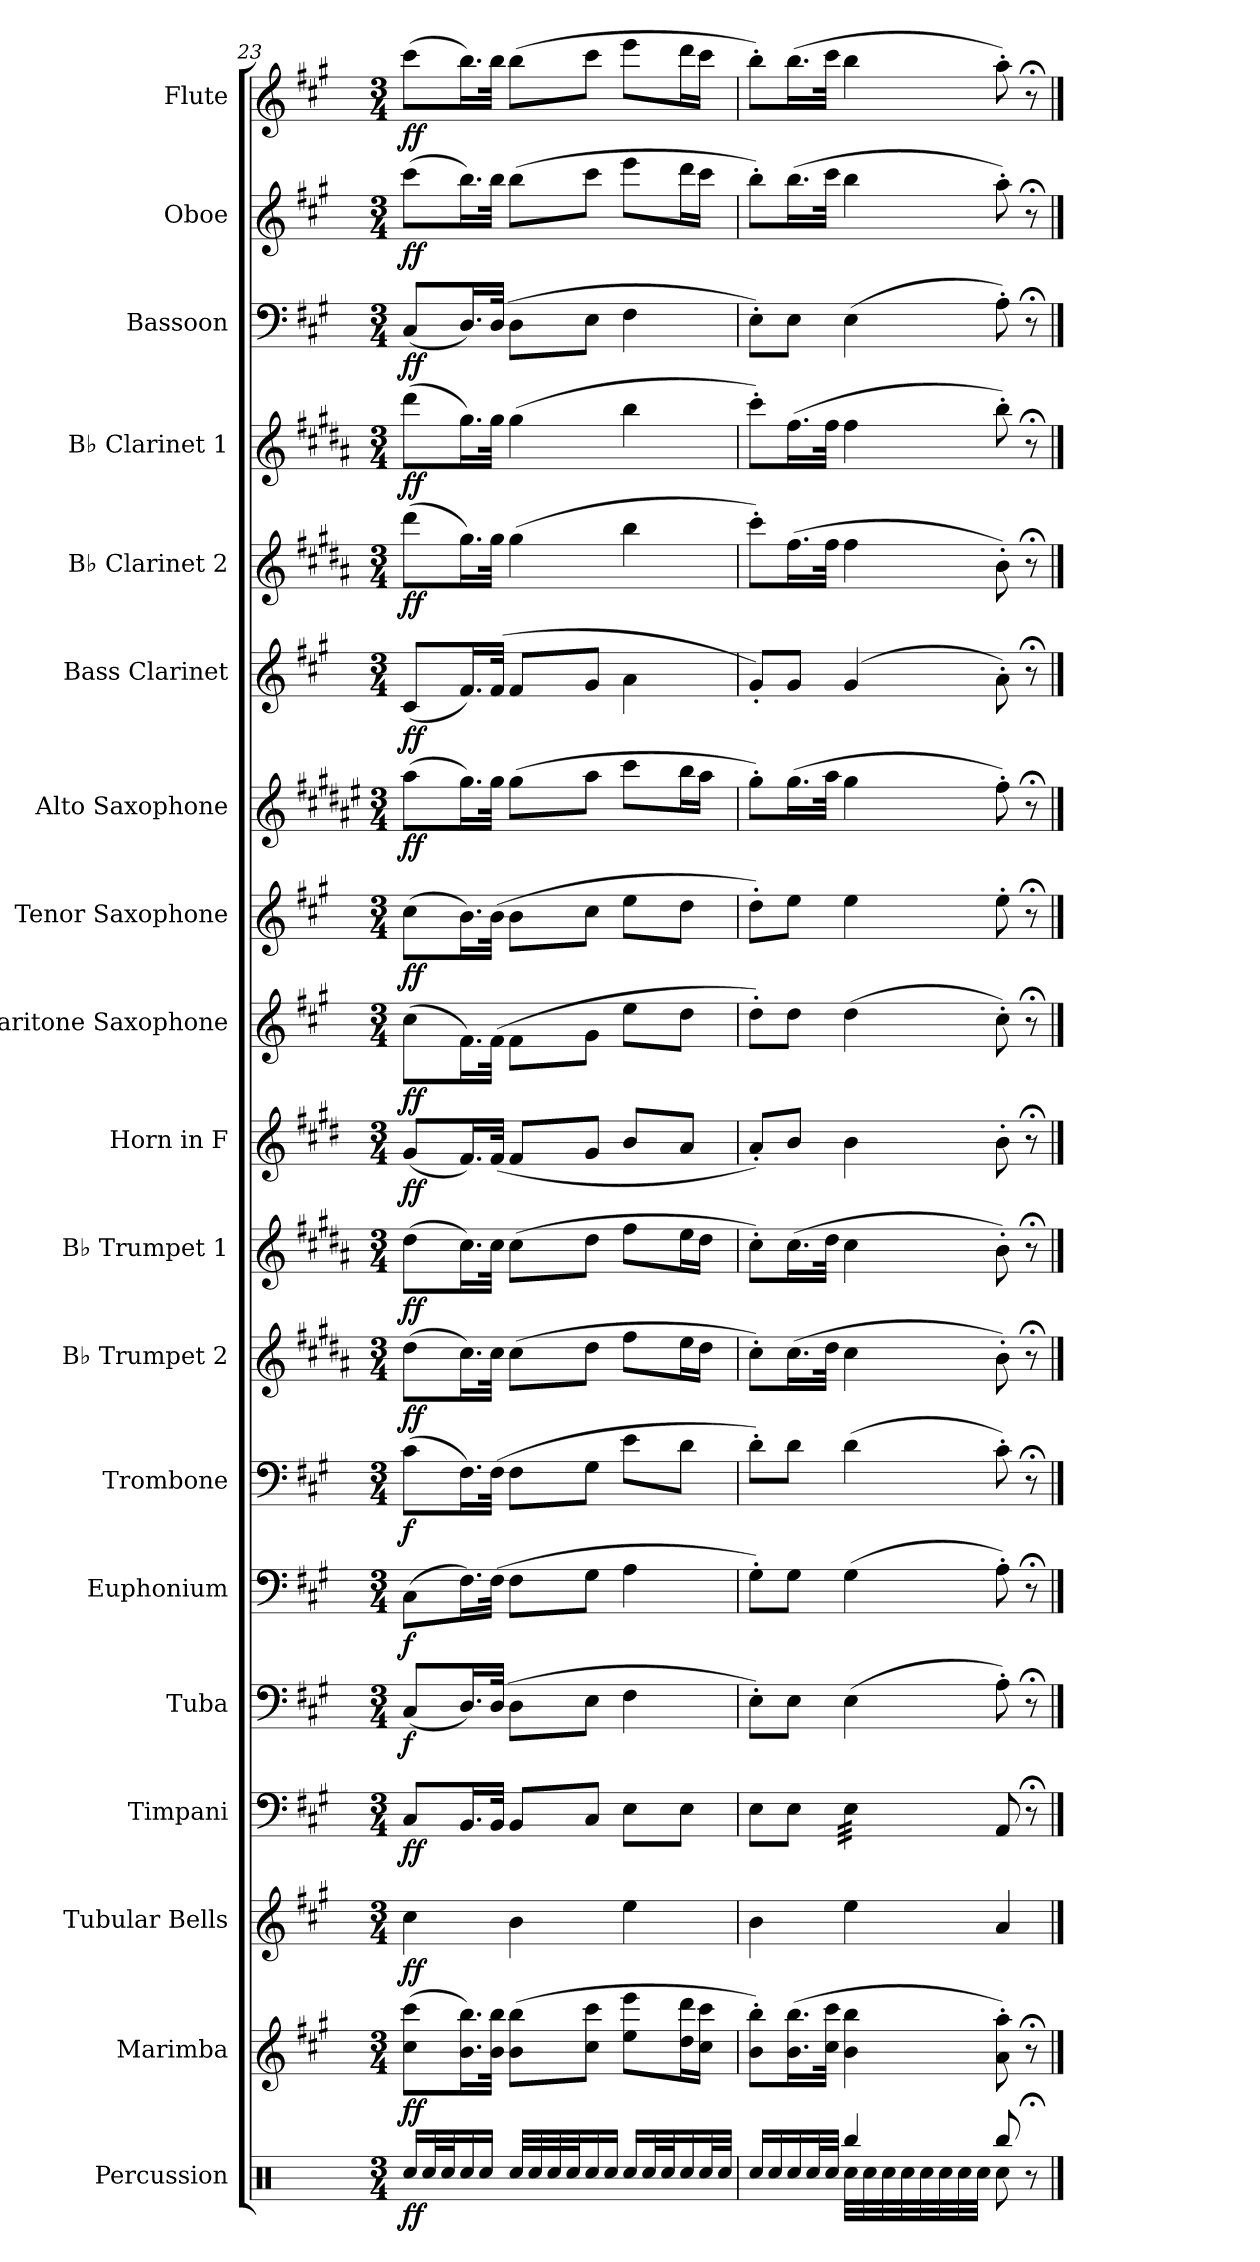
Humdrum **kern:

**kern	**dynam	**kern	**dynam	**kern	**dynam	**kern	**dynam	**kern	**dynam	**kern	**dynam	**kern	**dynam	**kern	**dynam	**kern	**dynam	**kern	**dynam	**kern	**dynam	**kern	**dynam	**kern	**dynam	**kern	**dynam	**kern	**dynam	**kern	**dynam	**kern	**dynam	**kern	**dynam	**kern	**dynam
*part19	*part19	*part18	*part18	*part17	*part17	*part16	*part16	*part15	*part15	*part14	*part14	*part13	*part13	*part12	*part12	*part11	*part11	*part10	*part10	*part9	*part9	*part8	*part8	*part7	*part7	*part6	*part6	*part5	*part5	*part4	*part4	*part3	*part3	*part2	*part2	*part1	*part1
*staff19	*staff19	*staff18	*staff18	*staff17	*staff17	*staff16	*staff16	*staff15	*staff15	*staff14	*staff14	*staff13	*staff13	*staff12	*staff12	*staff11	*staff11	*staff10	*staff10	*staff9	*staff9	*staff8	*staff8	*staff7	*staff7	*staff6	*staff6	*staff5	*staff5	*staff4	*staff4	*staff3	*staff3	*staff2	*staff2	*staff1	*staff1
*I"Percussion	*	*I"Marimba	*	*I"Tubular Bells	*	*I"Timpani	*	*I"Tuba	*	*I"Euphonium	*	*I"Trombone	*	*I"B♭ Trumpet 2	*	*I"B♭ Trumpet 1	*	*I"Horn in F	*	*I"Baritone Saxophone	*	*I"Tenor Saxophone	*	*I"Alto Saxophone	*	*I"Bass Clarinet	*	*I"B♭ Clarinet 2	*	*I"B♭ Clarinet 1	*	*I"Bassoon	*	*I"Oboe	*	*I"Flute	*
*I'Perc.	*	*I'Mrm.	*	*I'T.B.	*	*I'Timp.	*	*I'Tba.	*	*I'Euph.	*	*I'Tbn.	*	*I'B♭ Tpt. 2	*	*I'B♭ Tpt. 1	*	*	*	*I'Bar. Sax.	*	*I'T. Sax.	*	*I'A. Sax.	*	*I'B. Cl.	*	*I'B♭ Cl. 2	*	*I'B♭ Cl. 1	*	*I'Bsn.	*	*I'Ob.	*	*I'Fl.	*
*clefX	*	*clefG2	*	*clefG2	*	*clefF4	*	*clefF4	*	*clefF4	*	*clefF4	*	*clefG2	*	*clefG2	*	*clefG2	*	*clefG2	*	*clefG2	*	*clefG2	*	*clefG2	*	*clefG2	*	*clefG2	*	*clefF4	*	*clefG2	*	*clefG2	*
*	*	*	*	*	*	*	*	*	*	*	*	*	*	*ITrd1c2	*	*ITrd1c2	*	*ITrd4c7	*	*ITrd12c21	*	*ITrd8c14	*	*ITrd5c9	*	*ITrd8c14	*	*ITrd1c2	*	*ITrd1c2	*	*	*	*	*	*	*
*k[]	*	*k[f#c#g#]	*	*k[f#c#g#]	*	*k[f#c#g#]	*	*k[f#c#g#]	*	*k[f#c#g#]	*	*k[f#c#g#]	*	*k[f#c#g#]	*	*k[f#c#g#]	*	*k[f#c#g#]	*	*k[f#c#g#]	*	*k[f#c#g#]	*	*k[f#c#g#]	*	*k[f#c#g#]	*	*k[f#c#g#]	*	*k[f#c#g#]	*	*k[f#c#g#]	*	*k[f#c#g#]	*	*k[f#c#g#]	*
*M3/4	*	*M3/4	*	*M3/4	*	*M3/4	*	*M3/4	*	*M3/4	*	*M3/4	*	*M3/4	*	*M3/4	*	*M3/4	*	*M3/4	*	*M3/4	*	*M3/4	*	*M3/4	*	*M3/4	*	*M3/4	*	*M3/4	*	*M3/4	*	*M3/4	*
=23	=23	=23	=23	=23	=23	=23	=23	=23	=23	=23	=23	=23	=23	=23	=23	=23	=23	=23	=23	=23	=23	=23	=23	=23	=23	=23	=23	=23	=23	=23	=23	=23	=23	=23	=23	=23	=23
!	!LO:DY:b	!	!LO:DY:b	!	!LO:DY:b	!	!LO:DY:b	!	!LO:DY:b	!	!LO:DY:b	!	!LO:DY:b	!	!LO:DY:b	!	!LO:DY:b	!	!LO:DY:b	!	!LO:DY:b	!	!LO:DY:b	!	!LO:DY:b	!	!LO:DY:b	!	!LO:DY:b	!	!LO:DY:b	!	!LO:DY:b	!	!LO:DY:b	!	!LO:DY:b
16Rcc/LL	ff	(>8cc#\ 8ccc#\L	ff	4cc#\	ff	8C#/L	ff	(>8C#/L	f	(>8C#\L	f	(>8c#\L	f	(>8cc#\L	ff	(>8cc#\L	ff	(>8c#/L	ff	(>8c#\L	ff	(>8c#\L	ff	(>8cc#\L	ff	(>8C#/L	ff	(>8ccc#\L	ff	(>8ccc#\L	ff	(>8C#/L	ff	(>8ccc#\L	ff	(>8ccc#\L	ff
32Rcc/L	.	.	.	.	.	.	.	.	.	.	.	.	.	.	.	.	.	.	.	.	.	.	.	.	.	.	.	.	.	.	.	.	.	.	.	.	.
32Rcc/J	.	.	.	.	.	.	.	.	.	.	.	.	.	.	.	.	.	.	.	.	.	.	.	.	.	.	.	.	.	.	.	.	.	.	.	.	.
16Rcc/	.	16.b\ 16.bb\L)	.	.	.	16.BB/L	.	16.D/L)	.	16.F#\L)	.	16.F#\L)	.	16.b\L)	.	16.b\L)	.	16.B/L)	.	16.F#\L)	.	16.B\L)	.	16.b\L)	.	16.F#/L)	.	16.ff#\L)	.	16.ff#\L)	.	16.D/L)	.	16.bb\L)	.	16.bb\L)	.
16Rcc/JJ	.	.	.	.	.	.	.	.	.	.	.	.	.	.	.	.	.	.	.	.	.	.	.	.	.	.	.	.	.	.	.	.	.	.	.	.	.
.	.	32b\ 32bb\JJk	.	.	.	32BB/JJk	.	(>32D/JJk	.	(>32F#\JJk	.	(>32F#\JJk	.	32b\JJk	.	32b\JJk	.	(<32B/JJk	.	(>32F#\JJk	.	(>32B\JJk	.	32b\JJk	.	(>32F#/JJk	.	32ff#\JJk	.	32ff#\JJk	.	(>32D/JJk	.	32bb\JJk	.	32bb\JJk	.
32Rcc/LLL	.	(>8b\ 8bb\L	.	4b\	.	8BB/L	.	8D\L	.	8F#\L	.	8F#\L	.	(>8b\L	.	(>8b\L	.	8B/L	.	8F#\L	.	8B\L	.	(>8b\L	.	8F#/L	.	(>4ff#\	.	(>4ff#\	.	8D\L	.	(>8bb\L	.	(>8bb\L	.
32Rcc/	.	.	.	.	.	.	.	.	.	.	.	.	.	.	.	.	.	.	.	.	.	.	.	.	.	.	.	.	.	.	.	.	.	.	.	.	.
32Rcc/	.	.	.	.	.	.	.	.	.	.	.	.	.	.	.	.	.	.	.	.	.	.	.	.	.	.	.	.	.	.	.	.	.	.	.	.	.
32Rcc/J	.	.	.	.	.	.	.	.	.	.	.	.	.	.	.	.	.	.	.	.	.	.	.	.	.	.	.	.	.	.	.	.	.	.	.	.	.
16Rcc/	.	8cc#\ 8ccc#\J	.	.	.	8C#/J	.	8E\J	.	8G#\J	.	8G#\J	.	8cc#\J	.	8cc#\J	.	8c#/J	.	8G#\J	.	8c#\J	.	8cc#\J	.	8G#/J	.	.	.	.	.	8E\J	.	8ccc#\J	.	8ccc#\J	.
16Rcc/JJ	.	.	.	.	.	.	.	.	.	.	.	.	.	.	.	.	.	.	.	.	.	.	.	.	.	.	.	.	.	.	.	.	.	.	.	.	.
16Rcc/LL	.	8ee\ 8eee\L	.	4ee\	.	8E\L	.	4F#\	.	4A\	.	8e\L	.	8ee\L	.	8ee\L	.	8e/L	.	8e\L	.	8e\L	.	8ee\L	.	4A\	.	4aa\	.	4aa\	.	4F#\	.	8eee\L	.	8eee\L	.
32Rcc/L	.	.	.	.	.	.	.	.	.	.	.	.	.	.	.	.	.	.	.	.	.	.	.	.	.	.	.	.	.	.	.	.	.	.	.	.	.
32Rcc/J	.	.	.	.	.	.	.	.	.	.	.	.	.	.	.	.	.	.	.	.	.	.	.	.	.	.	.	.	.	.	.	.	.	.	.	.	.
16Rcc/	.	16dd\ 16ddd\L	.	.	.	8E\J	.	.	.	.	.	8d\J	.	16dd\L	.	16dd\L	.	8d/J	.	8d\J	.	8d\J	.	16dd\L	.	.	.	.	.	.	.	.	.	16ddd\L	.	16ddd\L	.
32Rcc/L	.	16cc#\ 16ccc#\JJ	.	.	.	.	.	.	.	.	.	.	.	16cc#\JJ	.	16cc#\JJ	.	.	.	.	.	.	.	16cc#\JJ	.	.	.	.	.	.	.	.	.	16ccc#\JJ	.	16ccc#\JJ	.
32Rcc/JJJ	.	.	.	.	.	.	.	.	.	.	.	.	.	.	.	.	.	.	.	.	.	.	.	.	.	.	.	.	.	.	.	.	.	.	.	.	.
=24	=24	=24	=24	=24	=24	=24	=24	=24	=24	=24	=24	=24	=24	=24	=24	=24	=24	=24	=24	=24	=24	=24	=24	=24	=24	=24	=24	=24	=24	=24	=24	=24	=24	=24	=24	=24	=24
*^	*	*	*	*	*	*	*	*	*	*	*	*	*	*	*	*	*	*	*	*	*	*	*	*	*	*	*	*	*	*	*	*	*	*	*	*	*
16Rcc/LL	4ryy	.	8b\' 8bb\'L)	.	4b\	.	8E\L	.	8E'\L)	.	8G#'\L)	.	8d'\L)	.	8b'\L)	.	8b'\L)	.	8d'/L)	.	8d'\L)	.	8d'\L)	.	8b'\L)	.	8G#'/L)	.	8bb'\L)	.	8bb'\L)	.	8E'\L)	.	8bb'\L)	.	8bb'\L)	.
16Rcc/	.	.	.	.	.	.	.	.	.	.	.	.	.	.	.	.	.	.	.	.	.	.	.	.	.	.	.	.	.	.	.	.	.	.	.	.	.	.
16Rcc/	.	.	(>16.b\ 16.bb\L	.	.	.	8E\J	.	8E\J	.	8G#\J	.	8d\J	.	(>16.b\L	.	(>16.b\L	.	8e/J	.	8d\J	.	8e\J	.	(>16.b\L	.	8G#/J	.	(>16.ee\L	.	(>16.ee\L	.	8E\J	.	(>16.bb\L	.	(>16.bb\L	.
32Rcc/L	.	.	.	.	.	.	.	.	.	.	.	.	.	.	.	.	.	.	.	.	.	.	.	.	.	.	.	.	.	.	.	.	.	.	.	.	.	.
32Rcc/JJJ	.	.	32cc#\ 32ccc#\JJk	.	.	.	.	.	.	.	.	.	.	.	32cc#\JJk	.	32cc#\JJk	.	.	.	.	.	.	.	32cc#\JJk	.	.	.	32ee\JJk	.	32ee\JJk	.	.	.	32ccc#\JJk	.	32ccc#\JJk	.
*tremolo	*	*	*	*	*	*	*	*	*	*	*	*	*	*	*	*	*	*	*	*	*	*	*	*	*	*	*	*	*	*	*	*	*	*	*	*	*	*
*	*	*	*	*	*	*	*tremolo	*	*	*	*	*	*	*	*	*	*	*	*	*	*	*	*	*	*	*	*	*	*	*	*	*	*	*	*	*	*	*
4Rbb/	32Rcc\LLL	.	4b\ 4bb\	.	4ee\	.	32E\LLL	.	(>4E\	.	(>4G#\	.	(>4d\	.	4b\	.	4b\	.	4e\	.	(>4d\	.	4e\	.	4b\	.	(>4G#/	.	4ee\	.	4ee\	.	(>4E\	.	4bb\	.	4bb\	.
.	32Rcc\	.	.	.	.	.	32E\	.	.	.	.	.	.	.	.	.	.	.	.	.	.	.	.	.	.	.	.	.	.	.	.	.	.	.	.	.	.	.
.	32Rcc\	.	.	.	.	.	32E\	.	.	.	.	.	.	.	.	.	.	.	.	.	.	.	.	.	.	.	.	.	.	.	.	.	.	.	.	.	.	.
.	32Rcc\	.	.	.	.	.	32E\	.	.	.	.	.	.	.	.	.	.	.	.	.	.	.	.	.	.	.	.	.	.	.	.	.	.	.	.	.	.	.
.	32Rcc\	.	.	.	.	.	32E\	.	.	.	.	.	.	.	.	.	.	.	.	.	.	.	.	.	.	.	.	.	.	.	.	.	.	.	.	.	.	.
.	32Rcc\	.	.	.	.	.	32E\	.	.	.	.	.	.	.	.	.	.	.	.	.	.	.	.	.	.	.	.	.	.	.	.	.	.	.	.	.	.	.
.	32Rcc\	.	.	.	.	.	32E\	.	.	.	.	.	.	.	.	.	.	.	.	.	.	.	.	.	.	.	.	.	.	.	.	.	.	.	.	.	.	.
.	32Rcc\JJJ	.	.	.	.	.	32E\JJJ	.	.	.	.	.	.	.	.	.	.	.	.	.	.	.	.	.	.	.	.	.	.	.	.	.	.	.	.	.	.	.
*	*	*	*	*	*	*	*Xtremolo	*	*	*	*	*	*	*	*	*	*	*	*	*	*	*	*	*	*	*	*	*	*	*	*	*	*	*	*	*	*	*
*Xtremolo	*	*	*	*	*	*	*	*	*	*	*	*	*	*	*	*	*	*	*	*	*	*	*	*	*	*	*	*	*	*	*	*	*	*	*	*	*	*
8Rbb/	8Rcc\	.	8a\' 8aa\')	.	4a/	.	8AA/	.	8A'\)	.	8A'\)	.	8c#'\)	.	8a'\)	.	8a'\)	.	8e'\	.	8c#'\)	.	8e'\	.	8a'\)	.	8A'\)	.	8a'\)	.	8aa'\)	.	8A'\)	.	8aa'\)	.	8aa'\)	.
8r;<	8ryy	.	8r;<	.	.	.	8r;<	.	8r;<	.	8r;<	.	8r;<	.	8r;<	.	8r;<	.	8r;<	.	8r;<	.	8r;<	.	8r;<	.	8r;<	.	8r;<	.	8r;<	.	8r;<	.	8r;<	.	8r;<	.
*v	*v	*	*	*	*	*	*	*	*	*	*	*	*	*	*	*	*	*	*	*	*	*	*	*	*	*	*	*	*	*	*	*	*	*	*	*	*	*
==	==	==	==	==	==	==	==	==	==	==	==	==	==	==	==	==	==	==	==	==	==	==	==	==	==	==	==	==	==	==	==	==	==	==	==	==	==
*-	*-	*-	*-	*-	*-	*-	*-	*-	*-	*-	*-	*-	*-	*-	*-	*-	*-	*-	*-	*-	*-	*-	*-	*-	*-	*-	*-	*-	*-	*-	*-	*-	*-	*-	*-	*-	*-
